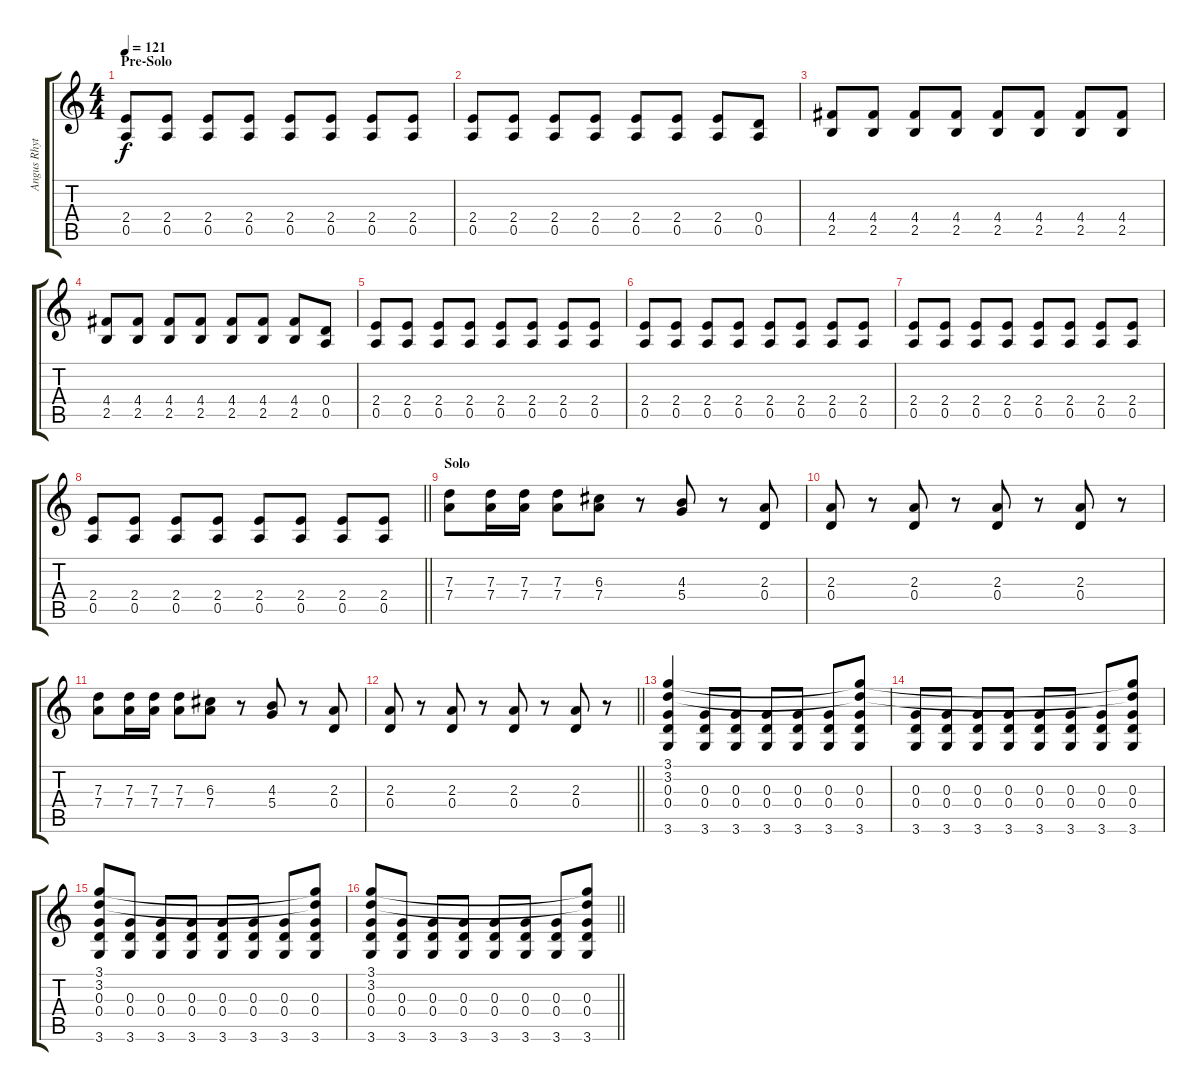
\track ("Angus Rhythm" "Angus Rhyt") {instrument overdrivenguitar}
\staff {score tabs}
\tuning (E4 B3 G3 D3 A2 E2) {hide}
\ts (4 4)
\section ("" "Pre-Solo")
\tempo 121
\clef g2
\ks c
(2.4 0.5).8{dy f} (2.4 0.5).8 (2.4 0.5).8 (2.4 0.5).8 (2.4 0.5).8 (2.4 0.5).8 (2.4 0.5).8 (2.4 0.5).8 |
(2.4 0.5).8 (2.4 0.5).8 (2.4 0.5).8 (2.4 0.5).8 (2.4 0.5).8 (2.4 0.5).8 (2.4 0.5).8 (0.4 0.5).8 |
(4.4 2.5).8 (4.4 2.5).8 (4.4 2.5).8 (4.4 2.5).8 (4.4 2.5).8 (4.4 2.5).8 (4.4 2.5).8 (4.4 2.5).8 |
(4.4 2.5).8 (4.4 2.5).8 (4.4 2.5).8 (4.4 2.5).8 (4.4 2.5).8 (4.4 2.5).8 (4.4 2.5).8 (0.4 0.5).8 |
(2.4 0.5).8 (2.4 0.5).8 (2.4 0.5).8 (2.4 0.5).8 (2.4 0.5).8 (2.4 0.5).8 (2.4 0.5).8 (2.4 0.5).8 |
(2.4 0.5).8 (2.4 0.5).8 (2.4 0.5).8 (2.4 0.5).8 (2.4 0.5).8 (2.4 0.5).8 (2.4 0.5).8 (2.4 0.5).8 |
(2.4 0.5).8 (2.4 0.5).8 (2.4 0.5).8 (2.4 0.5).8 (2.4 0.5).8 (2.4 0.5).8 (2.4 0.5).8 (2.4 0.5).8 |
\barLineRight lightlight
(2.4 0.5).8 (2.4 0.5).8 (2.4 0.5).8 (2.4 0.5).8 (2.4 0.5).8 (2.4 0.5).8 (2.4 0.5).8 (2.4 0.5).8 |
\section ("" "Solo")
(7.3 7.4).8 (7.3 7.4).16 (7.3 7.4).16 (7.3 7.4).8 (6.3 7.4).8 r.8 (4.3 5.4).8 r.8 (2.3 0.4).8 |
(2.3 0.4).8 r.8 (2.3 0.4).8 r.8 (2.3 0.4).8 r.8 (2.3 0.4).8 r.8 |
(7.3 7.4).8 (7.3 7.4).16 (7.3 7.4).16 (7.3 7.4).8 (6.3 7.4).8 r.8 (4.3 5.4).8 r.8 (2.3 0.4).8 |
\barLineRight lightlight
(2.3 0.4).8 r.8 (2.3 0.4).8 r.8 (2.3 0.4).8 r.8 (2.3 0.4).8 r.8 |
(3.1 3.2 0.3 0.4 3.6).4 (0.3 0.4 3.6).8 (0.3 0.4 3.6).8 (0.3 0.4 3.6).8 (0.3 0.4 3.6).8 (0.3 0.4 3.6).8 (3.1{t} 3.2{t} 0.3 0.4 3.6).8 |
(0.3 0.4 3.6).8 (0.3 0.4 3.6).8 (0.3 0.4 3.6).8 (0.3 0.4 3.6).8 (0.3 0.4 3.6).8 (0.3 0.4 3.6).8 (0.3 0.4 3.6).8 (3.1{t} 3.2{t} 0.3 0.4 3.6).8 |
(3.1 3.2 0.3 0.4 3.6).8 (0.3 0.4 3.6).8 (0.3 0.4 3.6).8 (0.3 0.4 3.6).8 (0.3 0.4 3.6).8 (0.3 0.4 3.6).8 (0.3 0.4 3.6).8 (3.1{t} 3.2{t} 0.3 0.4 3.6).8 |
\barLineRight lightlight
(3.1 3.2 0.3 0.4 3.6).8 (0.3 0.4 3.6).8 (0.3 0.4 3.6).8 (0.3 0.4 3.6).8 (0.3 0.4 3.6).8 (0.3 0.4 3.6).8 (0.3 0.4 3.6).8 (3.1{t} 3.2{t} 0.3 0.4 3.6).8
